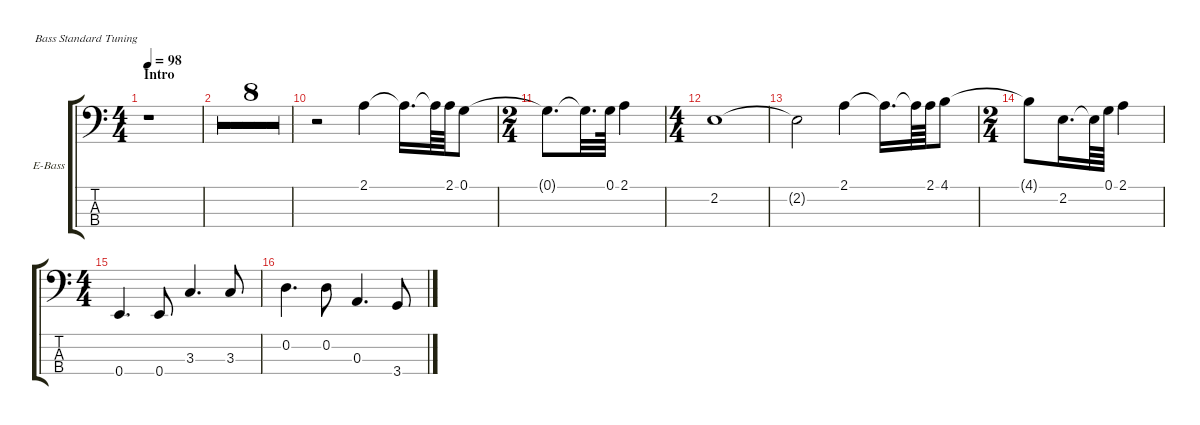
\hideDynamics
\bracketExtendMode groupsimilarinstruments
\firstSystemTrackNameOrientation horizontal
\otherSystemsTrackNameOrientation horizontal
\track ("Bass" "E-Bass") {multiBarRest instrument electricbassfinger}
\staff {score tabs}
\tuning (G2 D2 A1 E1)
\ts (4 4)
\section ("" "Intro")
\tempo 98
\clef f4
\ks c
r.1{dy f instrument electricbassfinger} |
r.1 |
r.1 |
r.1 |
r.1 |
r.1 |
r.1 |
r.1 |
r.1 |
r.2 2.1.4 2.1{t}.16{d} 2.1{t}.64 2.1.64 0.1.8 |
\ts (2 4)
0.1{t}.8{d} 0.1{t}.32{d} 0.1.64 2.1.4 |
\ts (4 4)
2.2.1 |
2.2{t}.2 2.1.4 2.1{t}.16{d} 2.1{t}.64 2.1.64 4.1.8 |
\ts (2 4)
4.1{t}.8 2.2.16{d} 2.2{t}.64 0.1.64 2.1.4 |
\ts (4 4)
0.4.4{d} 0.4.8 3.3.4{d} 3.3.8 |
0.2.4{d} 0.2.8 0.3.4{d} 3.4.8
